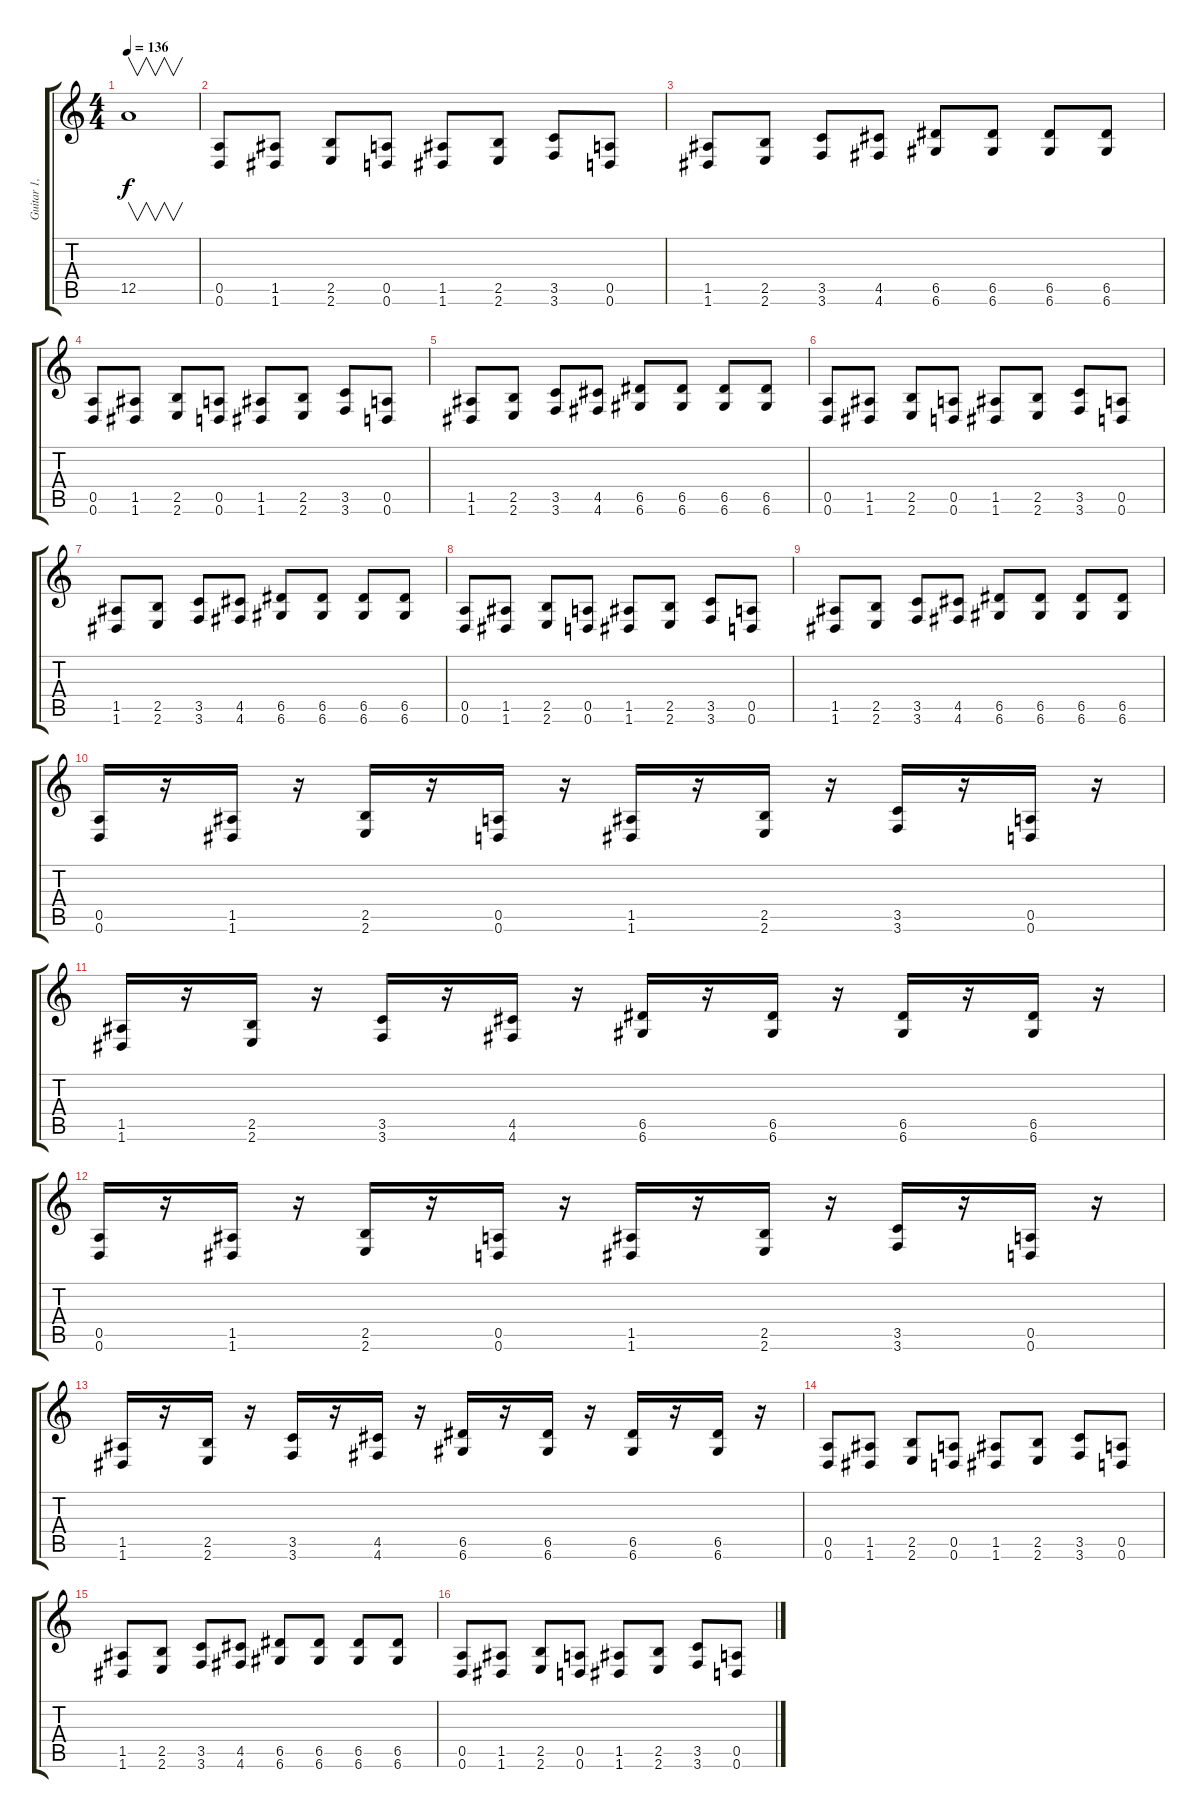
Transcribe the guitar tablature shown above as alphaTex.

\track ("Guitar 1, Dime" "Guitar 1, ") {instrument overdrivenguitar}
\staff {score tabs}
\tuning (E4 B3 G3 D3 A2 D2) {hide}
\ts (4 4)
\tempo 136
\clef g2
\ks c
12.5.1{v dy f instrument overdrivenguitar} |
(0.5 0.6).8 (1.5 1.6).8 (2.5 2.6).8 (0.5 0.6).8 (1.5 1.6).8 (2.5 2.6).8 (3.5 3.6).8 (0.5 0.6).8 |
(1.5 1.6).8 (2.5 2.6).8 (3.5 3.6).8 (4.5 4.6).8 (6.5 6.6).8 (6.5 6.6).8 (6.5 6.6).8 (6.5 6.6).8 |
(0.5 0.6).8 (1.5 1.6).8 (2.5 2.6).8 (0.5 0.6).8 (1.5 1.6).8 (2.5 2.6).8 (3.5 3.6).8 (0.5 0.6).8 |
(1.5 1.6).8 (2.5 2.6).8 (3.5 3.6).8 (4.5 4.6).8 (6.5 6.6).8 (6.5 6.6).8 (6.5 6.6).8 (6.5 6.6).8 |
(0.5 0.6).8 (1.5 1.6).8 (2.5 2.6).8 (0.5 0.6).8 (1.5 1.6).8 (2.5 2.6).8 (3.5 3.6).8 (0.5 0.6).8 |
(1.5 1.6).8 (2.5 2.6).8 (3.5 3.6).8 (4.5 4.6).8 (6.5 6.6).8 (6.5 6.6).8 (6.5 6.6).8 (6.5 6.6).8 |
(0.5 0.6).8 (1.5 1.6).8 (2.5 2.6).8 (0.5 0.6).8 (1.5 1.6).8 (2.5 2.6).8 (3.5 3.6).8 (0.5 0.6).8 |
(1.5 1.6).8 (2.5 2.6).8 (3.5 3.6).8 (4.5 4.6).8 (6.5 6.6).8 (6.5 6.6).8 (6.5 6.6).8 (6.5 6.6).8 |
(0.5 0.6).16 r.16 (1.5 1.6).16 r.16 (2.5 2.6).16 r.16 (0.5 0.6).16 r.16 (1.5 1.6).16 r.16 (2.5 2.6).16 r.16 (3.5 3.6).16 r.16 (0.5 0.6).16 r.16 |
(1.5 1.6).16 r.16 (2.5 2.6).16 r.16 (3.5 3.6).16 r.16 (4.5 4.6).16 r.16 (6.5 6.6).16 r.16 (6.5 6.6).16 r.16 (6.5 6.6).16 r.16 (6.5 6.6).16 r.16 |
(0.5 0.6).16 r.16 (1.5 1.6).16 r.16 (2.5 2.6).16 r.16 (0.5 0.6).16 r.16 (1.5 1.6).16 r.16 (2.5 2.6).16 r.16 (3.5 3.6).16 r.16 (0.5 0.6).16 r.16 |
(1.5 1.6).16 r.16 (2.5 2.6).16 r.16 (3.5 3.6).16 r.16 (4.5 4.6).16 r.16 (6.5 6.6).16 r.16 (6.5 6.6).16 r.16 (6.5 6.6).16 r.16 (6.5 6.6).16 r.16 |
(0.5 0.6).8 (1.5 1.6).8 (2.5 2.6).8 (0.5 0.6).8 (1.5 1.6).8 (2.5 2.6).8 (3.5 3.6).8 (0.5 0.6).8 |
(1.5 1.6).8 (2.5 2.6).8 (3.5 3.6).8 (4.5 4.6).8 (6.5 6.6).8 (6.5 6.6).8 (6.5 6.6).8 (6.5 6.6).8 |
(0.5 0.6).8 (1.5 1.6).8 (2.5 2.6).8 (0.5 0.6).8 (1.5 1.6).8 (2.5 2.6).8 (3.5 3.6).8 (0.5 0.6).8
